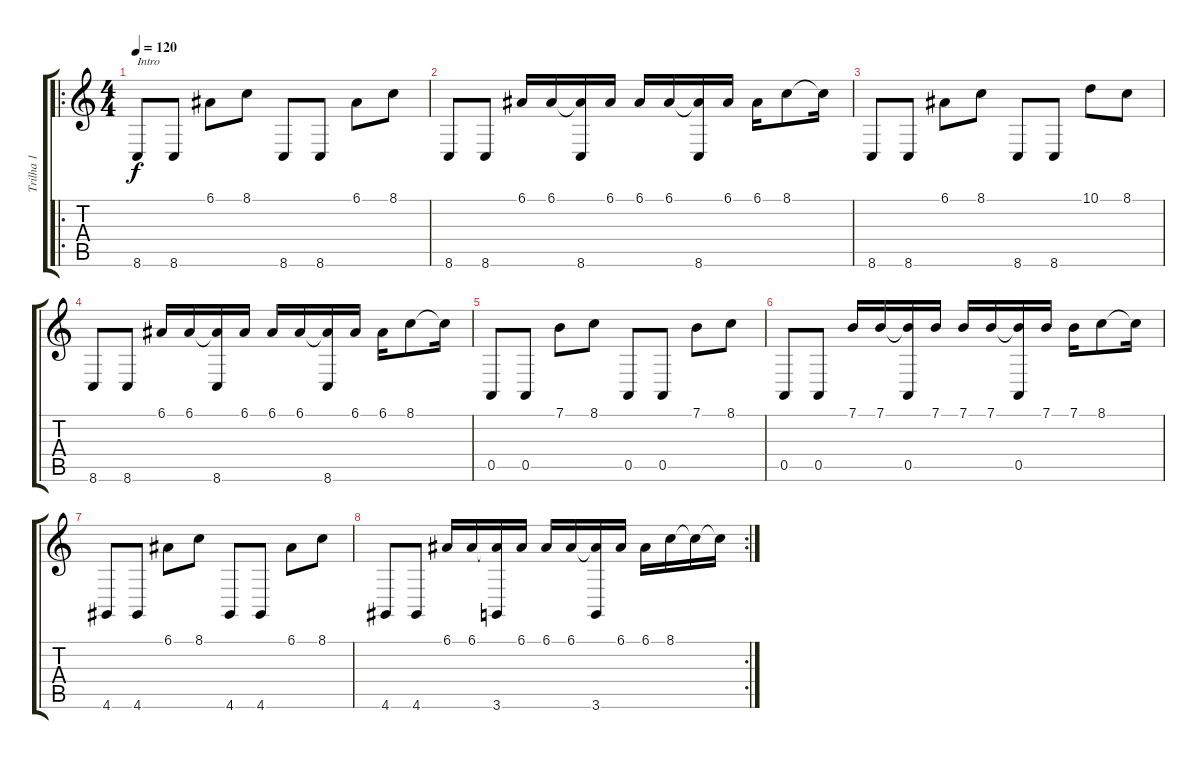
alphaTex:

\track ("Trilha 1" "Trilha 1") {instrument electricgrandpiano}
\staff {score tabs}
\tuning (E4 B3 G3 D3 A2 E2) {hide}
\ro
\ts (4 4)
\tempo 120
\clef g2
\ks c
8.6.8{txt "Intro" dy f instrument electricgrandpiano} 8.6.8 6.1.8 8.1.8 8.6.8 8.6.8 6.1.8 8.1.8 |
8.6.8 8.6.8 6.1.16 6.1.16 (6.1{t} 8.6).16 6.1.16 6.1.16 6.1.16 (6.1{t} 8.6).16 6.1.16 6.1.16 8.1.8 8.1{t}.16 |
8.6.8 8.6.8 6.1.8 8.1.8 8.6.8 8.6.8 10.1.8 8.1.8 |
8.6.8 8.6.8 6.1.16 6.1.16 (6.1{t} 8.6).16 6.1.16 6.1.16 6.1.16 (6.1{t} 8.6).16 6.1.16 6.1.16 8.1.8 8.1{t}.16 |
0.5.8 0.5.8 7.1.8 8.1.8 0.5.8 0.5.8 7.1.8 8.1.8 |
0.5.8 0.5.8 7.1.16 7.1.16 (7.1{t} 0.5).16 7.1.16 7.1.16 7.1.16 (7.1{t} 0.5).16 7.1.16 7.1.16 8.1.8 8.1{t}.16 |
4.6.8 4.6.8 6.1.8 8.1.8 4.6.8 4.6.8 6.1.8 8.1.8 |
\rc 2
4.6.8 4.6.8 6.1.16 6.1.16 (6.1{t} 3.6).16 6.1.16 6.1.16 6.1.16 (6.1{t} 3.6).16 6.1.16 6.1.16 8.1.16 8.1{t}.16 8.1{t}.16
